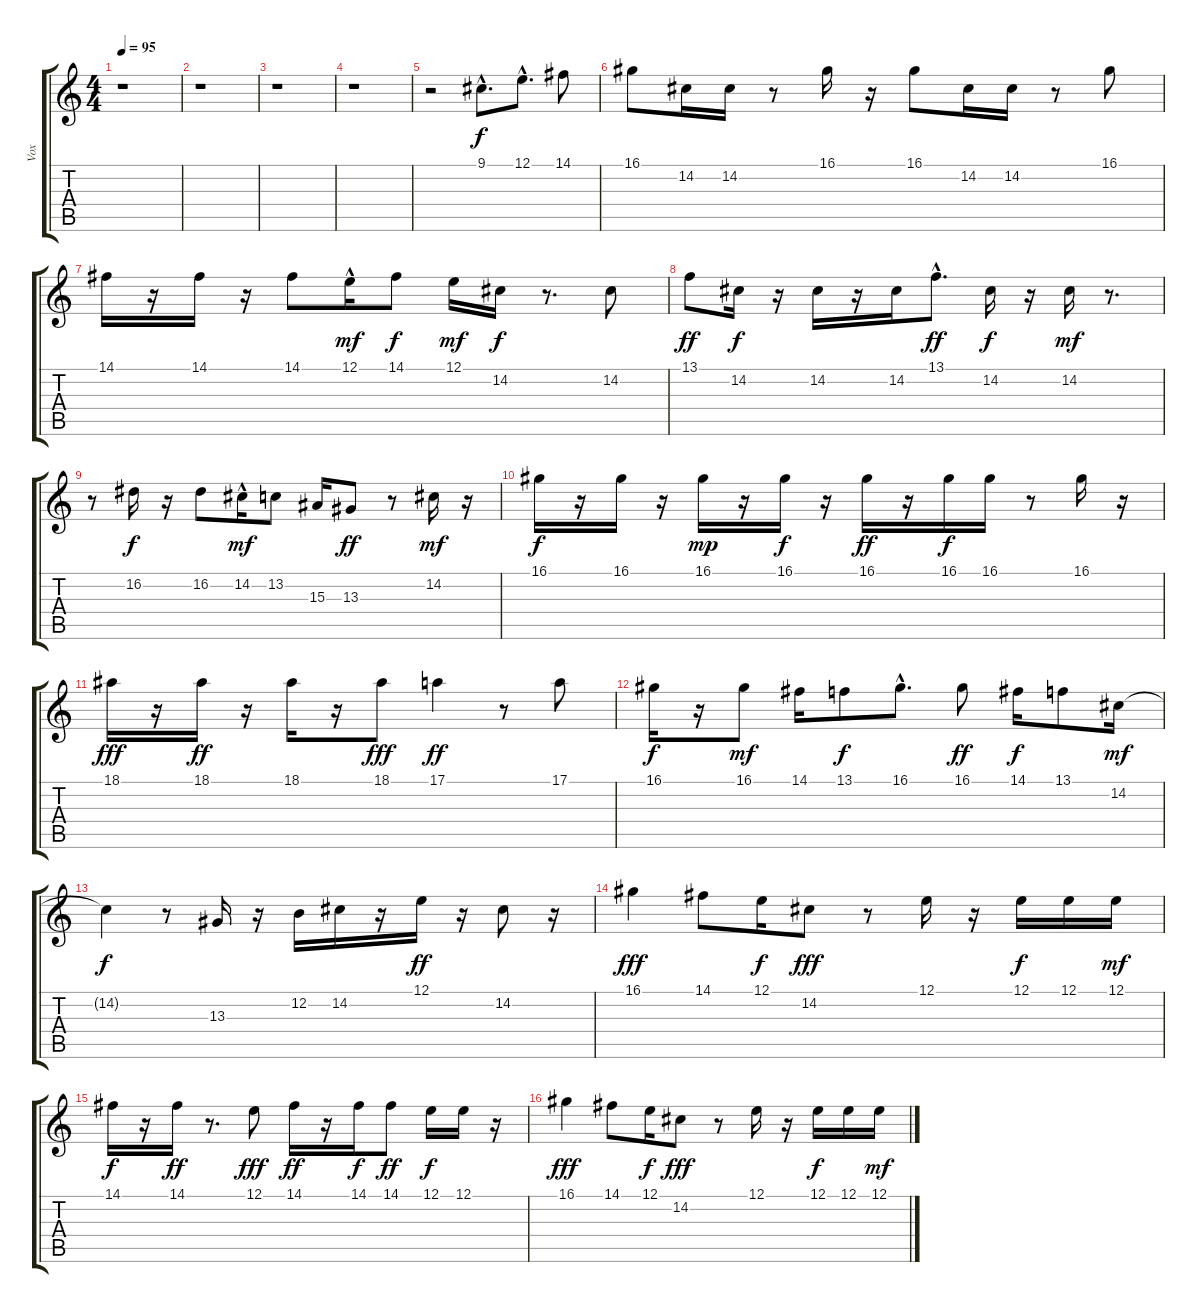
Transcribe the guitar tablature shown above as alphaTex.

\track ("Vox" "Vox") {instrument lead2sawtooth}
\staff {score tabs}
\tuning (E4 B3 G3 D3 A2 E2) {hide}
\ts (4 4)
\tempo 95
\clef g2
\ks c
r.1{dy fff} |
r.1 |
r.1 |
r.1 |
r.2 9.1{hac}.8{d dy f} 12.1{hac}.8{d} 14.1.8 |
16.1.8 14.2.16 14.2.16 r.8 16.1.16 r.16 16.1.8 14.2.16 14.2.16 r.8 16.1.8 |
14.1.16 r.16 14.1.16 r.16 14.1.8 12.1{hac}.16{dy mf} 14.1.8{dy f} 12.1.16{dy mf} 14.2.16{dy f} r.8{d} 14.2.8 |
13.1.8{dy ff} 14.2.16{dy f} r.16 14.2.16 r.16 14.2.16 13.1{hac}.8{d dy ff} 14.2.16{dy f} r.16 14.2.16{dy mf} r.8{d} |
r.8 16.2.16{dy f} r.16 16.2.8 14.2{hac}.16{dy mf} 13.2.8 15.3.16 13.3.8{dy ff} r.8 14.2.16{dy mf} r.16 |
16.1.16{dy f} r.16 16.1.16 r.16 16.1.16{dy mp} r.16 16.1.16{dy f} r.16 16.1.16{dy ff} r.16 16.1.16{dy f} 16.1.16 r.8 16.1.16 r.16 |
18.1.16{dy fff} r.16 18.1.16{dy ff} r.16 18.1.16 r.16 18.1.8{dy fff} 17.1.4{dy ff} r.8 17.1.8 |
16.1.16{dy f} r.16 16.1.8{dy mf} 14.1.16 13.1.8{dy f} 16.1{hac}.8{d} 16.1.8{dy ff} 14.1.16{dy f} 13.1.8 14.2.16{dy mf} |
14.2{t}.4{dy f} r.8 13.3.16 r.16 12.2.16 14.2.16 r.16 12.1.16{dy ff} r.16 14.2.8 r.16 |
16.1.4{dy fff} 14.1.8 12.1.16{dy f} 14.2.8{dy fff} r.8 12.1.16 r.16 12.1.16{dy f} 12.1.16 12.1.16{dy mf} |
14.1.16{dy f} r.16 14.1.16{dy ff} r.8{d} 12.1.8{dy fff} 14.1.16{dy ff} r.16 14.1.16{dy f} 14.1.8{dy ff} 12.1.16{dy f} 12.1.16 r.16 |
16.1.4{dy fff} 14.1.8 12.1.16{dy f} 14.2.8{dy fff} r.8 12.1.16 r.16 12.1.16{dy f} 12.1.16 12.1.16{dy mf}
